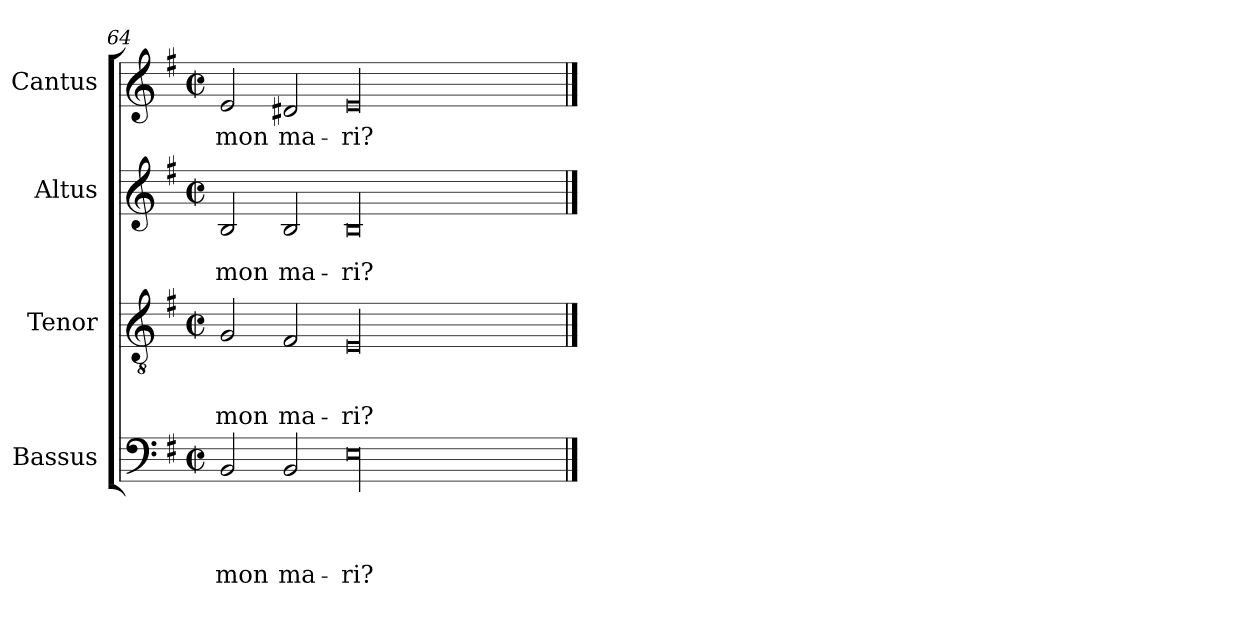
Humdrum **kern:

**kern	**text	**text	**text	**text	**kern	**text	**text	**text	**kern	**text	**text	**kern	**text
*part4	*part4	*part4	*part4	*part4	*part3	*part3	*part3	*part3	*part2	*part2	*part2	*part1	*part1
*staff4	*staff4	*staff4	*staff4	*staff4	*staff3	*staff3	*staff3	*staff3	*staff2	*staff2	*staff2	*staff1	*staff1
*I"Bassus	*	*	*	*	*I"Tenor	*	*	*	*I"Altus	*	*	*I"Cantus	*
*clefF4	*	*	*	*	*clefGv2	*	*	*	*clefG2	*	*	*clefG2	*
*k[f#]	*	*	*	*	*k[f#]	*	*	*	*k[f#]	*	*	*k[f#]	*
*G:	*	*	*	*	*G:	*	*	*	*G:	*	*	*G:	*
*M2/2	*	*	*	*	*M2/2	*	*	*	*M2/2	*	*	*M2/2	*
*met(c|)	*	*	*	*	*met(c|)	*	*	*	*met(c|)	*	*	*met(c|)	*
=64	=64	=64	=64	=64	=64	=64	=64	=64	=64	=64	=64	=64	=64
!	!	!	!	!LO:LY:b	!	!	!	!LO:LY:b	!	!	!LO:LY:b	!	!LO:LY:b
2BB/	.	.	.	mon	2G/	.	.	mon	2B/	.	mon	2e/	mon
!	!	!	!	!LO:LY:b	!	!	!	!LO:LY:b	!	!	!LO:LY:b	!	!LO:LY:b
2BB/	.	.	.	ma-	2F#/	.	.	ma-	2B/	.	ma-	2d#X/	ma-
!	!	!	!	!LO:LY:b	!	!	!	!LO:LY:b	!	!	!LO:LY:b	!	!LO:LY:b
00E	.	.	.	-ri?	00E	.	.	-ri?	00B	.	-ri?	00e	-ri?
==	==	==	==	==	==	==	==	==	==	==	==	==	==
*-	*-	*-	*-	*-	*-	*-	*-	*-	*-	*-	*-	*-	*-
